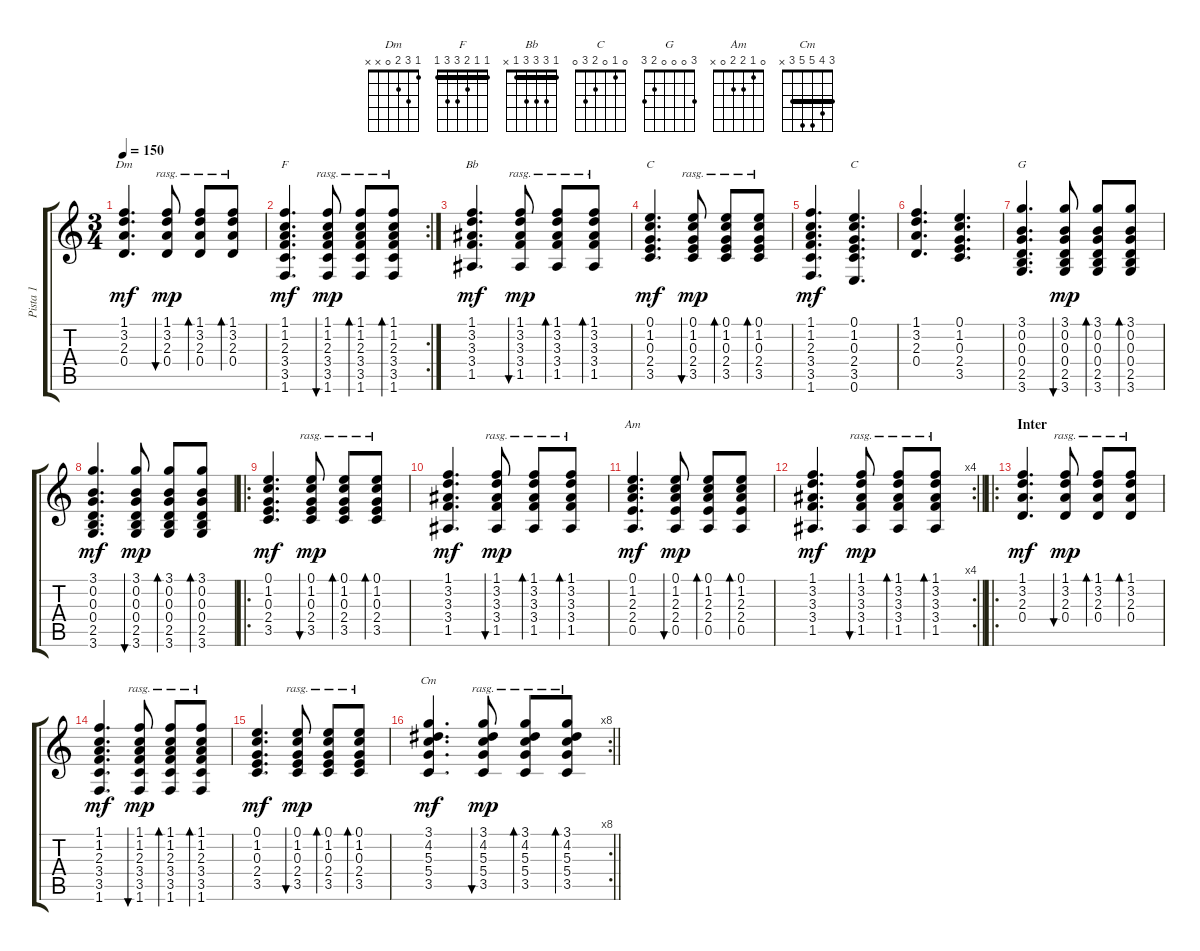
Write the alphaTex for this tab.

\track ("Pista 1" "Pista 1") {instrument electricguitarjazz}
\staff {score tabs}
\tuning (E4 B3 G3 D3 A2 E2) {hide}
\chord ("Dm" 1 3 2 0 x x)
\chord ("F" 1 1 2 3 3 1) {barre 1}
\chord ("Bb" 1 3 3 3 1 x) {barre 1}
\chord ("C" 0 1 0 2 3 x)
\chord ("C" 0 1 0 2 3 0)
\chord ("G" 3 0 0 0 2 3)
\chord ("Am" 0 1 2 2 0 x)
\chord ("Cm" 3 4 5 5 3 x) {barre 3}
\ts (3 4)
\tempo 150
\clef g2
\ks c
(1.1 3.2 2.3 0.4).4{d ch "Dm" dy mf} (1.1 3.2 2.3 0.4).8{bu 120 rasg ii dy mp} (1.1 3.2 2.3 0.4).8{bd 120 rasg ii} (1.1 3.2 2.3 0.4).8{bd 120 rasg ii} |
\rc 2
(1.1 1.2 2.3 3.4 3.5 1.6).4{d ch "F" dy mf} (1.1 1.2 2.3 3.4 3.5 1.6).8{bu 120 rasg ii dy mp} (1.1 1.2 2.3 3.4 3.5 1.6).8{bd 120 rasg ii} (1.1 1.2 2.3 3.4 3.5 1.6).8{bd 120 rasg ii} |
(1.1 3.2 3.3 3.4 1.5).4{d ch "Bb" dy mf} (1.1 3.2 3.3 3.4 1.5).8{bu 120 rasg ii dy mp} (1.1 3.2 3.3 3.4 1.5).8{bd 120 rasg ii} (1.1 3.2 3.3 3.4 1.5).8{bd 120 rasg ii} |
(0.1 1.2 0.3 2.4 3.5).4{d ch "C" dy mf} (0.1 1.2 0.3 2.4 3.5).8{bu 120 rasg ii dy mp} (0.1 1.2 0.3 2.4 3.5).8{bd 120 rasg ii} (0.1 1.2 0.3 2.4 3.5).8{bd 120 rasg ii} |
(1.1 1.2 2.3 3.4 3.5 1.6).4{d dy mf} (0.1 1.2 0.3 2.4 3.5 0.6).4{d ch "C"} |
(1.1 3.2 2.3 0.4).4{d} (0.1 1.2 0.3 2.4 3.5).4{d} |
(3.1 0.2 0.3 0.4 2.5 3.6).4{d ch "G"} (3.1 0.2 0.3 0.4 2.5 3.6).8{bu 60 dy mp} (3.1 0.2 0.3 0.4 2.5 3.6).8{bd 60} (3.1 0.2 0.3 0.4 2.5 3.6).8{bd 60} |
(3.1 0.2 0.3 0.4 2.5 3.6).4{d dy mf} (3.1 0.2 0.3 0.4 2.5 3.6).8{bu 60 dy mp} (3.1 0.2 0.3 0.4 2.5 3.6).8{bd 60} (3.1 0.2 0.3 0.4 2.5 3.6).8{bd 60} |
\ro
(0.1 1.2 0.3 2.4 3.5).4{d dy mf} (0.1 1.2 0.3 2.4 3.5).8{bu 120 rasg ii dy mp} (0.1 1.2 0.3 2.4 3.5).8{bd 120 rasg ii} (0.1 1.2 0.3 2.4 3.5).8{bd 120 rasg ii} |
(1.1 3.2 3.3 3.4 1.5).4{d dy mf} (1.1 3.2 3.3 3.4 1.5).8{bu 120 rasg ii dy mp} (1.1 3.2 3.3 3.4 1.5).8{bd 120 rasg ii} (1.1 3.2 3.3 3.4 1.5).8{bd 120 rasg ii} |
(0.1 1.2 2.3 2.4 0.5).4{d ch "Am" dy mf} (0.1 1.2 2.3 2.4 0.5).8{bu 60 dy mp} (0.1 1.2 2.3 2.4 0.5).8{bd 60} (0.1 1.2 2.3 2.4 0.5).8{bd 60} |
\rc 4
\barLineRight lightlight
(1.1 3.2 3.3 3.4 1.5).4{d dy mf} (1.1 3.2 3.3 3.4 1.5).8{bu 120 rasg ii dy mp} (1.1 3.2 3.3 3.4 1.5).8{bd 120 rasg ii} (1.1 3.2 3.3 3.4 1.5).8{bd 120 rasg ii} |
\ro
\section ("" "Inter")
(1.1 3.2 2.3 0.4).4{d dy mf} (1.1 3.2 2.3 0.4).8{bu 120 rasg ii dy mp} (1.1 3.2 2.3 0.4).8{bd 120 rasg ii} (1.1 3.2 2.3 0.4).8{bd 120 rasg ii} |
(1.1 1.2 2.3 3.4 3.5 1.6).4{d dy mf} (1.1 1.2 2.3 3.4 3.5 1.6).8{bu 120 rasg ii dy mp} (1.1 1.2 2.3 3.4 3.5 1.6).8{bd 120 rasg ii} (1.1 1.2 2.3 3.4 3.5 1.6).8{bd 120 rasg ii} |
(0.1 1.2 0.3 2.4 3.5).4{d dy mf} (0.1 1.2 0.3 2.4 3.5).8{bu 120 rasg ii dy mp} (0.1 1.2 0.3 2.4 3.5).8{bd 120 rasg ii} (0.1 1.2 0.3 2.4 3.5).8{bd 120 rasg ii} |
\rc 8
\barLineRight lightlight
(3.1 4.2 5.3 5.4 3.5).4{d ch "Cm" dy mf} (3.1 4.2 5.3 5.4 3.5).8{bu 120 rasg ii dy mp} (3.1 4.2 5.3 5.4 3.5).8{bd 120 rasg ii} (3.1 4.2 5.3 5.4 3.5).8{bd 120 rasg ii}
